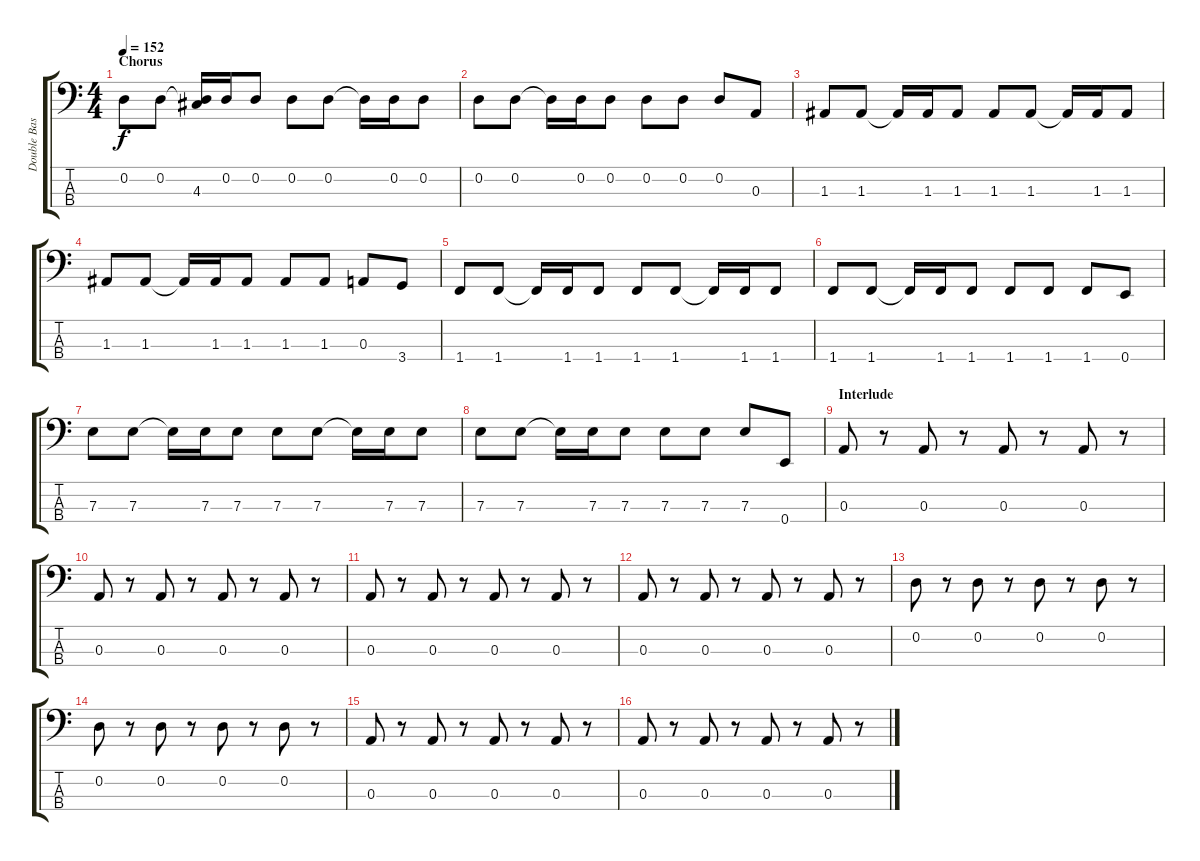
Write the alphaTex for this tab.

\track ("Double Bass" "Double Bas") {instrument electricbassfinger}
\staff {score tabs}
\tuning (G2 D2 A1 E1) {hide}
\ts (4 4)
\section ("" "Chorus")
\tempo 152
\clef f4
\ks c
0.2.8{dy f} 0.2.8 (0.2{t} 4.3{t}).16 0.2.16 0.2.8 0.2.8 0.2.8 0.2{t}.16 0.2.16 0.2.8 |
0.2.8 0.2.8 0.2{t}.16 0.2.16 0.2.8 0.2.8 0.2.8 0.2.8 0.3.8 |
1.3.8 1.3.8 1.3{t}.16 1.3.16 1.3.8 1.3.8 1.3.8 1.3{t}.16 1.3.16 1.3.8 |
1.3.8 1.3.8 1.3{t}.16 1.3.16 1.3.8 1.3.8 1.3.8 0.3.8 3.4.8 |
1.4.8 1.4.8 1.4{t}.16 1.4.16 1.4.8 1.4.8 1.4.8 1.4{t}.16 1.4.16 1.4.8 |
1.4.8 1.4.8 1.4{t}.16 1.4.16 1.4.8 1.4.8 1.4.8 1.4.8 0.4.8 |
7.3.8 7.3.8 7.3{t}.16 7.3.16 7.3.8 7.3.8 7.3.8 7.3{t}.16 7.3.16 7.3.8 |
7.3.8 7.3.8 7.3{t}.16 7.3.16 7.3.8 7.3.8 7.3.8 7.3.8 0.4.8 |
\section ("" "Interlude")
0.3.8 r.8 0.3.8 r.8 0.3.8 r.8 0.3.8 r.8 |
0.3.8 r.8 0.3.8 r.8 0.3.8 r.8 0.3.8 r.8 |
0.3.8 r.8 0.3.8 r.8 0.3.8 r.8 0.3.8 r.8 |
0.3.8 r.8 0.3.8 r.8 0.3.8 r.8 0.3.8 r.8 |
0.2.8 r.8 0.2.8 r.8 0.2.8 r.8 0.2.8 r.8 |
0.2.8 r.8 0.2.8 r.8 0.2.8 r.8 0.2.8 r.8 |
0.3.8 r.8 0.3.8 r.8 0.3.8 r.8 0.3.8 r.8 |
0.3.8 r.8 0.3.8 r.8 0.3.8 r.8 0.3.8 r.8
